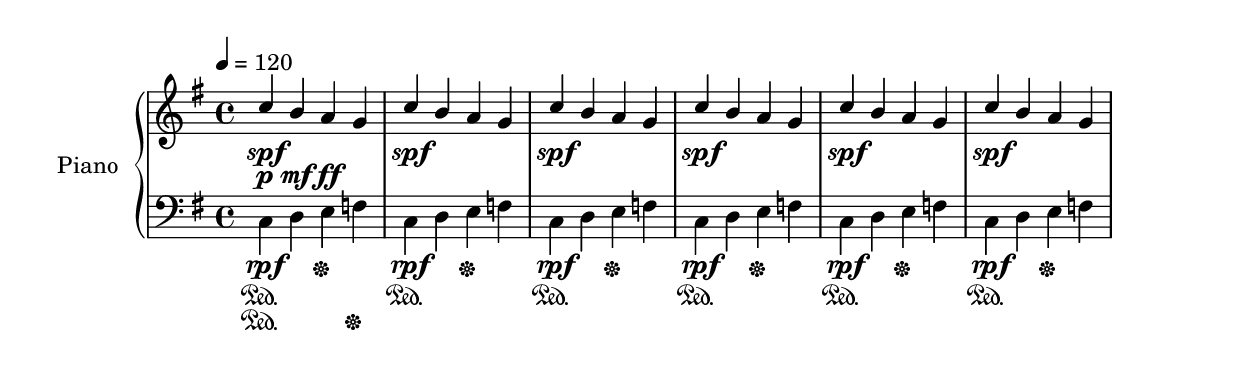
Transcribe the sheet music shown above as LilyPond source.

\version "2.20.0"
timeAndKey =
  {\key g \major \time 4/4}

\include "articulate.ly"   % better midi dynamics

myReg =
#(define-scheme-function (parser location init-val init-incr)
    (number? number?)
    ;; init-val is explicitly frozen in the local let environment
    (let ((regVal init-val)   ;; initial value
          (regIncr init-incr)  ;; and an increment
        )
        (define (get-val)
            regVal)  ;; return the current value
        (define (set-val amount)
            (set! regVal (range-limit amount))
            regVal)  ;; return the set value
        (define (set-incr new-incr)
            (set! regIncr new-incr)
            regIncr)  ;; return the set value
        (define (up-val)
            (set! regVal (range-limit (* regIncr (get-val))))
            regVal)  ;; return the new value
        (define (range-limit val)
            ;; limit val to [0, 1]
            (cond
                ((> val 1) 1.0)
                ((< val 0) 0.0)
                (#t val)
             )
        )

        ;; think of this as constructor which binds the methods to the state
        (lambda args
            (apply
                (case (car args)
                    ;; get-value is frozen as its value in the lambda
                    ((get-value) get-val)
                    ((set-value) set-val)
                    ((up-value) up-val)
                    (else (error "Invalid method!")))
                (cdr args)
            )
        )
    )
)

spf = #(make-dynamic-script "spf")
rpf = #(make-dynamic-script "rpf")

% define the volume register to use myReg function with
% initial values of 0.5 for volume and an increment multiplier
% of 1.1x the current volume
% volume ranges from 0 to 1 corresponding to midi velocity 0-127
#(define volume (myReg 0.5 1.1))  % 0.5 * 127 = 63

#(define (myDynamics dynamic)
    (cond
        ((equal? dynamic "spf")  (volume 'up-value))
        ((equal? dynamic "rpf")  (volume 'get-value))
        (#t (default-dynamic-absolute-volume dynamic))
    )
)


pianoupper = \relative c'' {
    \tempo 4 = 120
    \set Score.dynamicAbsoluteVolumeFunction = #myDynamics


    \clef treble
    \timeAndKey
    <<
        \new Voice {
            \voiceOne
            \set midiPanPosition = -0.75

            \repeat volta 6 {
                c4\spf b4 a4 g4
            }
        }
    >>
}

pianolower = \relative c {
    \clef bass
    \timeAndKey
    <<
        \new Voice {
            \voiceTwo
            \set midiPanPosition = 0.75
            <<
            \repeat volta 6 {
                c4\rpf\sustainOn d4 e4\sustainOff f4
            }
            >>
        }
    >>
}

pianostaff =
    \new PianoStaff
    <<
        \set PianoStaff.instrumentName = "Piano"
        %\staffName "Piano"
        \new Staff = "up" \pianoupper
        % although this method of separating dynamics leads to
        % elegant print, it doesn't seem to effect the midi
        \new Dynamics = "expression"{s4\p s4\mf s4\ff s4}
        \new Staff = "down" \pianolower
        \new Dynamics = "pedal" {
            s4\sustainOn s2 s4\sustainOff
        }
    >>

\score {
    \unfoldRepeats
    \pianostaff
    \layout {

    }
    \midi {
        \context {
          \Score
         % midiMinimumVolume = #0.8
      }
        \context {
           \PianoStaff
           \accepts Dynamics
         }
    }
}

%{
\displayMusic{            \repeat volta 2 {
                c4\cr d4 e4\ff f4
            }
}
%}
